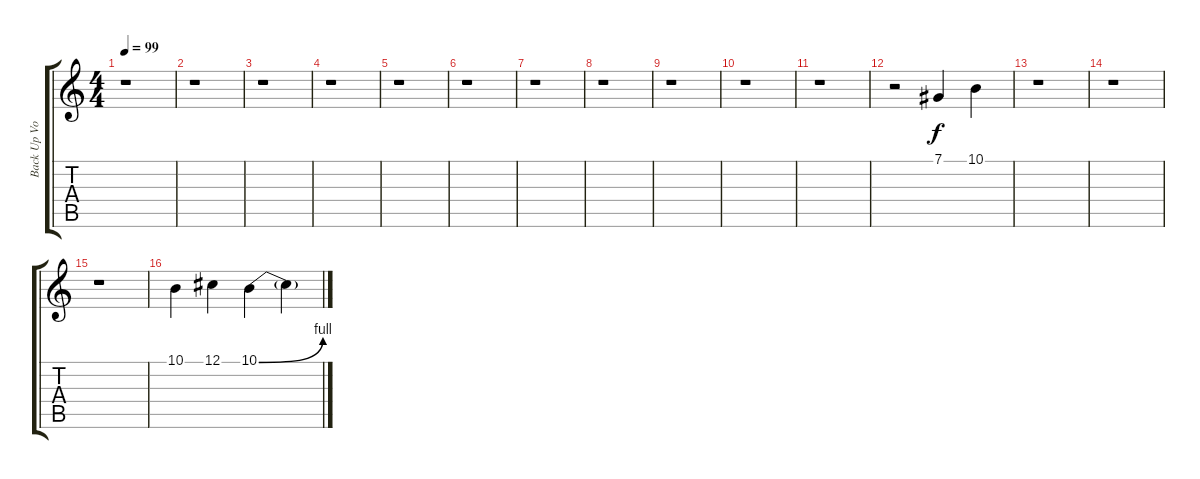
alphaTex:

\track ("Back Up Vocals" "Back Up Vo") {instrument voiceoohs}
\staff {score tabs}
\tuning (Db4 Ab3 E3 B2 Gb2 Db2) {hide}
\ts (4 4)
\tempo 99
\clef g2
\ks c
r.1{dy f} |
r.1 |
r.1 |
r.1 |
r.1 |
r.1 |
r.1 |
r.1 |
r.1 |
r.1 |
r.1 |
r.2 7.1.4 10.1.4 |
r.1 |
r.1 |
r.1 |
10.1.4 12.1.4 10.1{be (bend 0 0 60 4)}.4 10.1{t}.4
